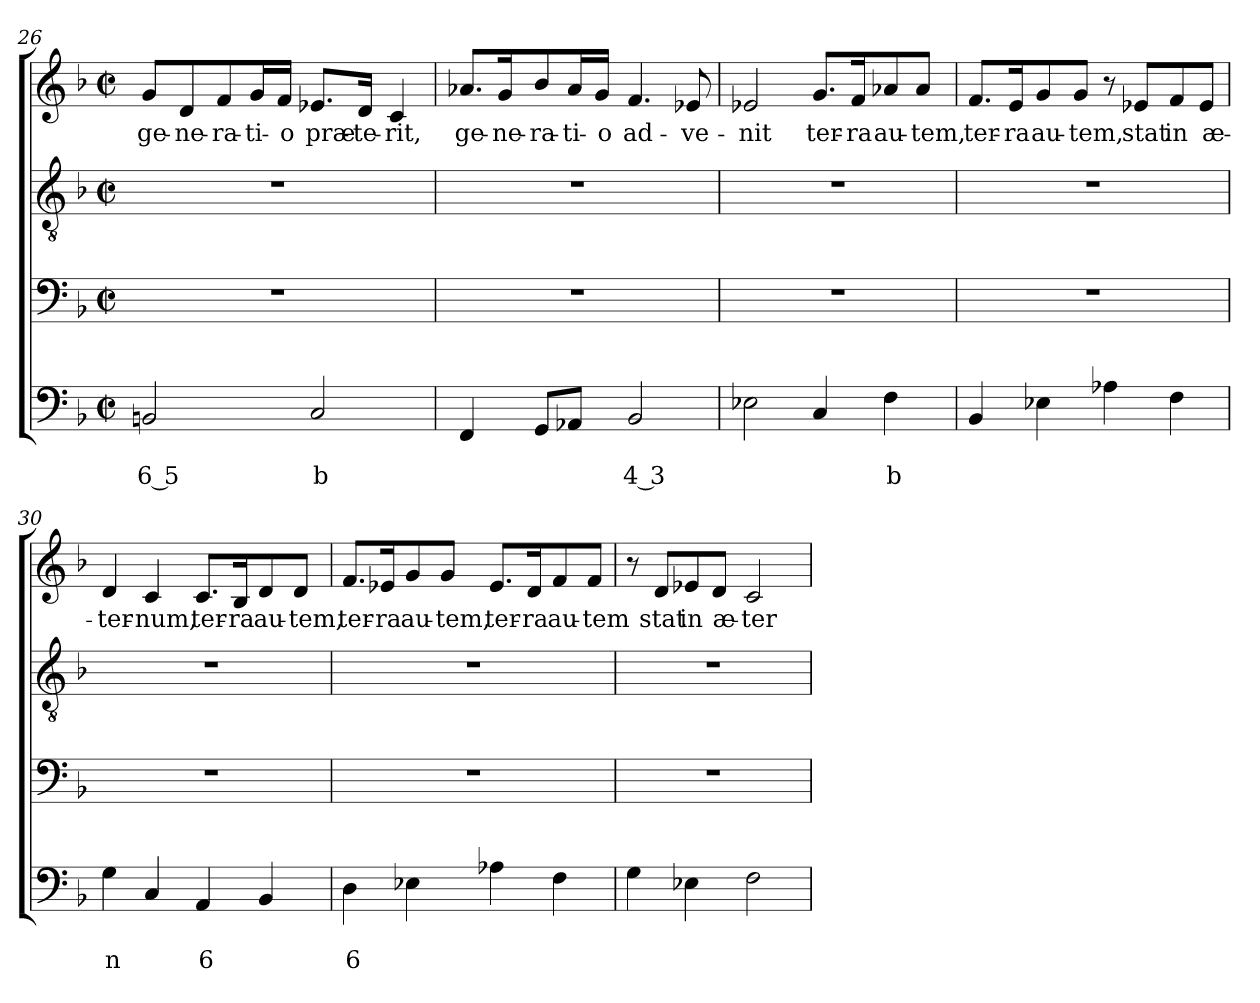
**kern	**text	**text	**kern	**kern	**kern	**text
*part4	*part4	*part4	*part3	*part2	*part1	*part1
*staff4	*staff4	*staff4	*staff3	*staff2	*staff1	*staff1
*clefF4	*	*	*clefF4	*clefGv2	*clefG2	*
*k[b-]	*	*	*k[b-]	*k[b-]	*k[b-]	*
*F:	*	*	*F:	*F:	*F:	*
*M2/2	*	*	*M2/2	*M2/2	*M2/2	*
*met(c|)	*	*	*met(c|)	*met(c|)	*met(c|)	*
=26	=26	=26	=26	=26	=26	=26
!	!	!LO:LY:b	!	!	!	!
!	!	!	!	!	!	!LO:LY:b
2BBn/	.	6 5	1r	1r	8g/L	ge-
!	!	!	!	!	!	!LO:LY:b
.	.	.	.	.	8d/	-ne-
!	!	!	!	!	!	!LO:LY:b
.	.	.	.	.	8f/	-ra-
!	!	!	!	!	!	!LO:LY:b
.	.	.	.	.	16g/L	-ti-
!	!	!	!	!	!	!LO:LY:b
.	.	.	.	.	16f/JJ	-o
!	!	!LO:LY:b	!	!	!	!
!	!	!	!	!	!	!LO:LY:b
2C/	.	b	.	.	8.e-X/L	præ-
!	!	!	!	!	!	!LO:LY:b
.	.	.	.	.	16d/Jk	-te-
!	!	!	!	!	!	!LO:LY:b
.	.	.	.	.	4c/	-rit,
=27	=27	=27	=27	=27	=27	=27
!	!	!	!	!	!	!LO:LY:b
4FF/	.	.	1r	1r	8.a-X/L	ge-
!	!	!	!	!	!	!LO:LY:b
.	.	.	.	.	16g/K	-ne-
!	!	!	!	!	!	!LO:LY:b
8GG/L	.	.	.	.	8b-/	-ra-
!	!	!	!	!	!	!LO:LY:b
8AA-X/J	.	.	.	.	16a-/L	-ti-
!	!	!	!	!	!	!LO:LY:b
.	.	.	.	.	16g/JJ	-o
!	!	!LO:LY:b	!	!	!	!
!	!	!	!	!	!	!LO:LY:b
2BB-/	.	4 3	.	.	4.f/	ad-
!	!	!	!	!	!	!LO:LY:b
.	.	.	.	.	8e-X/	-ve-
!!LO:LB:g=z
=28	=28	=28	=28	=28	=28	=28
!	!	!	!	!	!	!LO:LY:b
2E-X\	.	.	1r	1r	2e-X/	-nit
!	!	!	!	!	!	!LO:LY:b
4C/	.	.	.	.	8.g/L	ter-
!	!	!	!	!	!	!LO:LY:b
.	.	.	.	.	16f/K	-ra
!	!	!LO:LY:b	!	!	!	!
!	!	!	!	!	!	!LO:LY:b
4F\	.	b	.	.	8a-X/	au-
!	!	!	!	!	!	!LO:LY:b
.	.	.	.	.	8a-/J	-tem,
=29	=29	=29	=29	=29	=29	=29
!	!	!	!	!	!	!LO:LY:b
4BB-/	.	.	1r	1r	8.f/L	ter-
!	!	!	!	!	!	!LO:LY:b
.	.	.	.	.	16e/K	-ra
!	!	!	!	!	!	!LO:LY:b
4E-X\	.	.	.	.	8g/	au-
!	!	!	!	!	!	!LO:LY:b
.	.	.	.	.	8g/J	-tem,
4A-X\	.	.	.	.	8r	.
!	!	!	!	!	!	!LO:LY:b
.	.	.	.	.	8e-X/L	stat
!	!	!	!	!	!	!LO:LY:b
4F\	.	.	.	.	8f/	in
!	!	!	!	!	!	!LO:LY:b
.	.	.	.	.	8e-/J	æ-
=30	=30	=30	=30	=30	=30	=30
!	!	!LO:LY:b	!	!	!	!
!	!	!	!	!	!	!LO:LY:b
4G\	.	n	1r	1r	4d/	-ter-
!	!	!	!	!	!	!LO:LY:b
4C/	.	.	.	.	4c/	-num,
!	!	!LO:LY:b	!	!	!	!
!	!	!	!	!	!	!LO:LY:b
4AA/	.	6	.	.	8.c/L	ter-
!	!	!	!	!	!	!LO:LY:b
.	.	.	.	.	16B-/K	-ra
!	!	!	!	!	!	!LO:LY:b
4BB-/	.	.	.	.	8d/	au-
!	!	!	!	!	!	!LO:LY:b
.	.	.	.	.	8d/J	-tem,
!!LO:LB:g=z
=31	=31	=31	=31	=31	=31	=31
!	!	!LO:LY:b	!	!	!	!
!	!	!	!	!	!	!LO:LY:b
4D\	.	6	1r	1r	8.f/L	ter-
!	!	!	!	!	!	!LO:LY:b
.	.	.	.	.	16e-X/K	-ra
!	!	!	!	!	!	!LO:LY:b
4E-X\	.	.	.	.	8g/	au-
!	!	!	!	!	!	!LO:LY:b
.	.	.	.	.	8g/J	-tem,
!	!	!	!	!	!	!LO:LY:b
4A-X\	.	.	.	.	8.e-/L	ter-
!	!	!	!	!	!	!LO:LY:b
.	.	.	.	.	16d/K	-ra
!	!	!	!	!	!	!LO:LY:b
4F\	.	.	.	.	8f/	au-
!	!	!	!	!	!	!LO:LY:b
.	.	.	.	.	8f/J	-tem
=32	=32	=32	=32	=32	=32	=32
4G\	.	.	1r	1r	8r	.
!	!	!	!	!	!	!LO:LY:b
.	.	.	.	.	8d/L	stat
!	!	!	!	!	!	!LO:LY:b
4E-X\	.	.	.	.	8e-X/	in
!	!	!	!	!	!	!LO:LY:b
.	.	.	.	.	8d/J	æ-
!	!	!	!	!	!	!LO:LY:b
2F\	.	.	.	.	2c/	-ter-
=	=	=	=	=	=	=
*-	*-	*-	*-	*-	*-	*-
